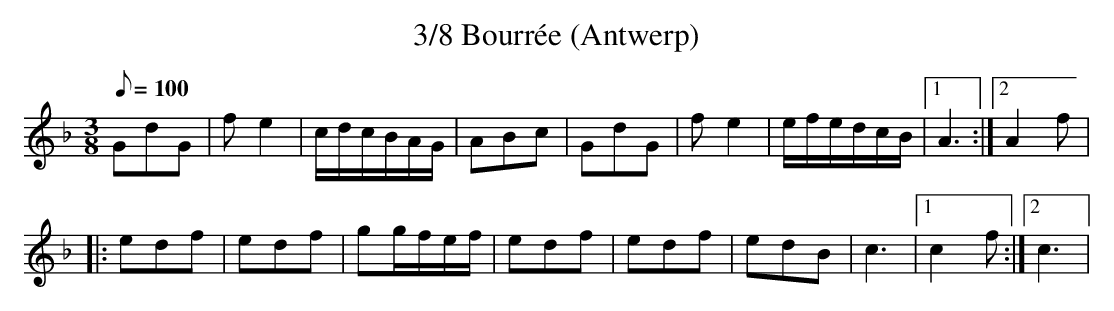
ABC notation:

X:1
T:3/8 Bourrée (Antwerp)
L:1/8
M:3/8
Q:100
K:Dm
GdG|fe2|c/d/c/B/A/G/|ABc|GdG|fe2|e/f/e/d/c/B/|1A3:|2A2 f|
|:edf|edf|gg/f/e/f/|edf|edf|edB|c3|1c2f:|2c3|
